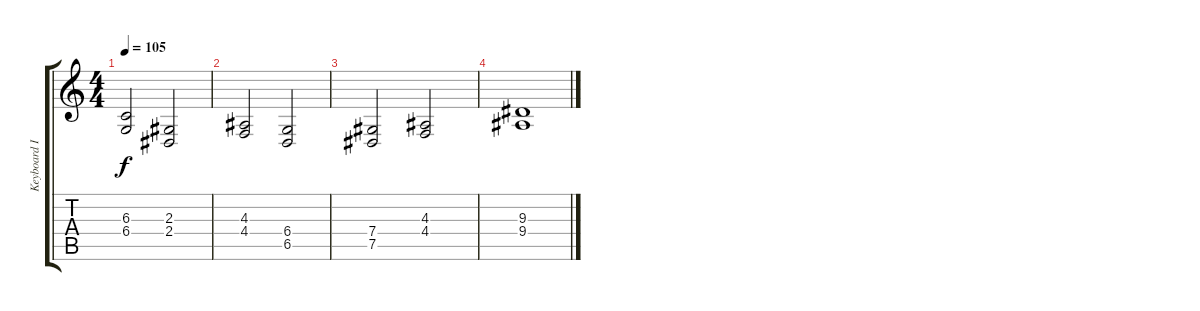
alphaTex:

\track ("Keyboard II" "Keyboard I") {instrument stringensemble1}
\staff {score tabs}
\tuning (Eb4 Bb3 Gb3 Db3 Ab2 Eb2) {hide}
\ts (4 4)
\tempo 105
\clef g2
\ks c
(6.3 6.4).2{dy f} (2.3 2.4).2 |
(4.3 4.4).2 (6.4 6.5).2 |
(7.4 7.5).2 (4.3 4.4).2 |
(9.3 9.4).1
